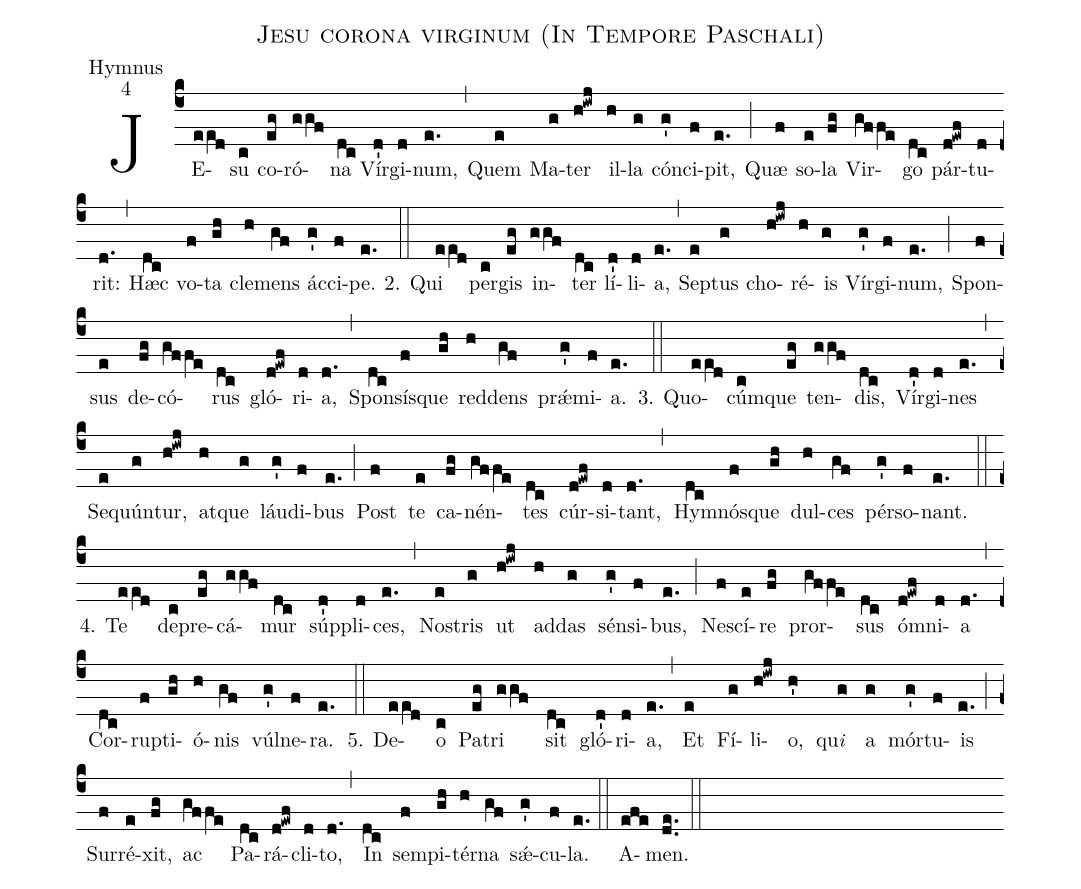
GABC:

name:Jesu corona virginum (In Tempore Paschali);
office-part:Hymnus;
mode:4;
%%
(c4) <v>\def\J{\raise2pt\hbox{J}}\J</v>E(ee[ll:1]d)su(c) co(eg)ró(ggf)na(dc) Vír(d')gi(d)num,(e.) (,) Quem(e) Ma(g)ter(h!iwj) il(h)la(g) cón(g')ci(f)pit,(e.) (;) Quæ(f) so(e)la(fg) Vir(gffe)go(dc) pár(d!ewf)tu(d)rit:(d.) (,) Hæc(dc) vo(f)ta(gh) cle(h)mens(gf) ác(g')ci(f)pe.(e.) (::)
2. Qui(ee[ll:1]d) per(c)gis(eg) in(ggf)ter(dc) lí(d')li(d)a,(e.) (,) Se(e)ptus(g) cho(h!iwj)ré(h)is(g) Vír(g')gi(f)num,(e.) (;) Spon(f)sus(e) de(fg)có(gffe)rus(dc) gló(d!ewf)ri(d)a,(d.) (,) Spon(dc)sís(f)que(gh) red(h)dens(gf) prǽ(g')mi(f)a.(e.) (::)
3. Quo(ee[ll:1]d)cúm(c)que(eg) ten(ggf)dis,(dc) Vír(d')gi(d)nes(e.) (,) Se(e)quún(g)tur,(h!iwj) at(h)que(g) láu(g')di(f)bus(e.) (;) Post(f) te(e) ca(fg)nén(gffe)tes(dc) cúr(d!ewf)si(d)tant,(d.) (,) Hy(dc)mnós(f)que(gh) dul(h)ces(gf) pér(g')so(f)nant.(e.) (::)
4. Te(ee[ll:1]d) de(c)pre(eg)cá(ggf)mur(dc) súp(d')pli(d)ces,(e.) (,) No(e)stris(g) ut(h!iwj) ad(h)das(g) sén(g')si(f)bus,(e.) (;) Ne(f)scí(e)re(fg) pror(gffe)sus(dc) ó(d!ewf)mni(d)a(d.) (,) Cor(dc)ru(f)pti(gh)ó(h)nis(gf) vúl(g')ne(f)ra.(e.) (::)
5. De(ee[ll:1]d)o(c) Pa(eg)tri(ggf) sit(dc) gló(d')ri(d)a,(e.) (,) Et(e) Fí(g)li(h!iwj)o,(h') qu{<e>i</e>}(g) a(g) mór(g')tu(f)is(e.) (;) Sur(f)ré(e)xit,(fg) ac(gffe) Pa(dc)rá(d!ewf)cli(d)to,(d.) (,) In(dc) sem(f)pi(gh)tér(h)na(gf) sǽ(g')cu(f)la.(e.) (::)
A(efe)men.(de..) (::)
